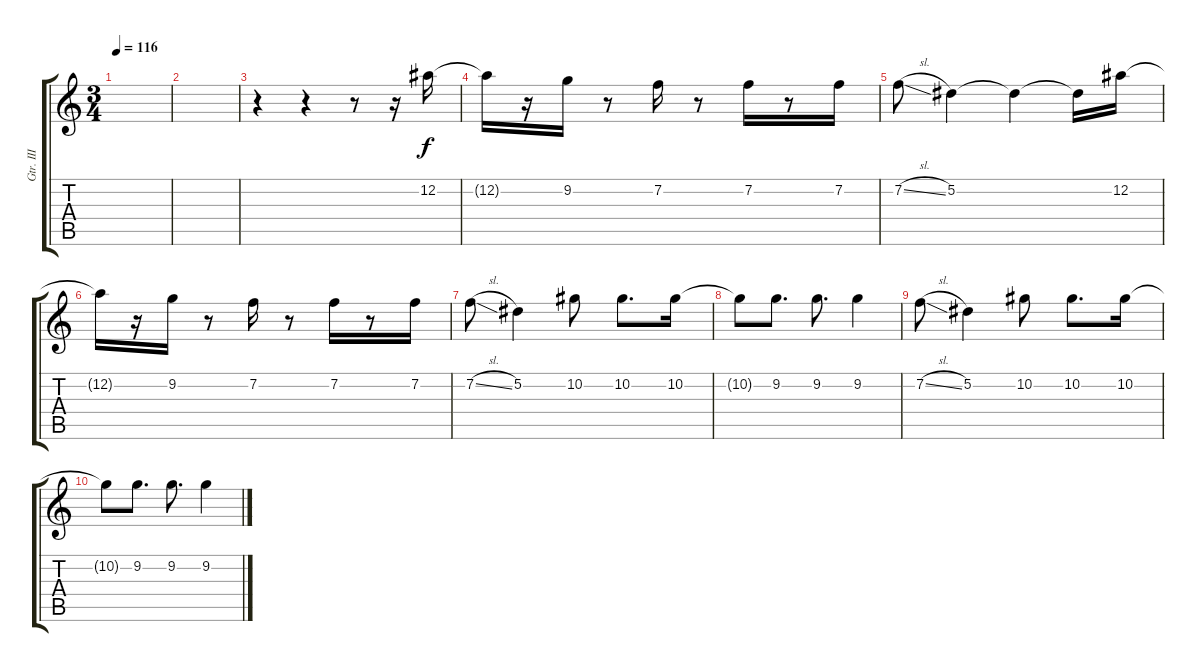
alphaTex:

\track ("Gtr. III" "Gtr. III") {instrument electricguitarjazz}
\staff {score tabs}
\tuning (Eb4 Bb3 Gb3 Db3 Ab2 Eb2) {hide}
\ts (3 4)
\tempo 116
\clef g2
\ks c
|
|
r.4 r.4 r.8 r.16 12.2.16 |
12.2{t}.16 r.16 9.2.16 r.8 7.2.16 r.8 7.2.16 r.8 7.2.16 |
7.2{sl}.8 5.2.4 5.2{t}.4 5.2{t}.16 12.2.16 |
12.2{t}.16 r.16 9.2.16 r.8 7.2.16 r.8 7.2.16 r.8 7.2.16 |
7.2{sl}.8 5.2.4 10.2.8 10.2.8{d} 10.2.16 |
10.2{t}.8 9.2.8{d} 9.2.8{d} 9.2.4 |
7.2{sl}.8 5.2.4 10.2.8 10.2.8{d} 10.2.16 |
10.2{t}.8 9.2.8{d} 9.2.8{d} 9.2.4
